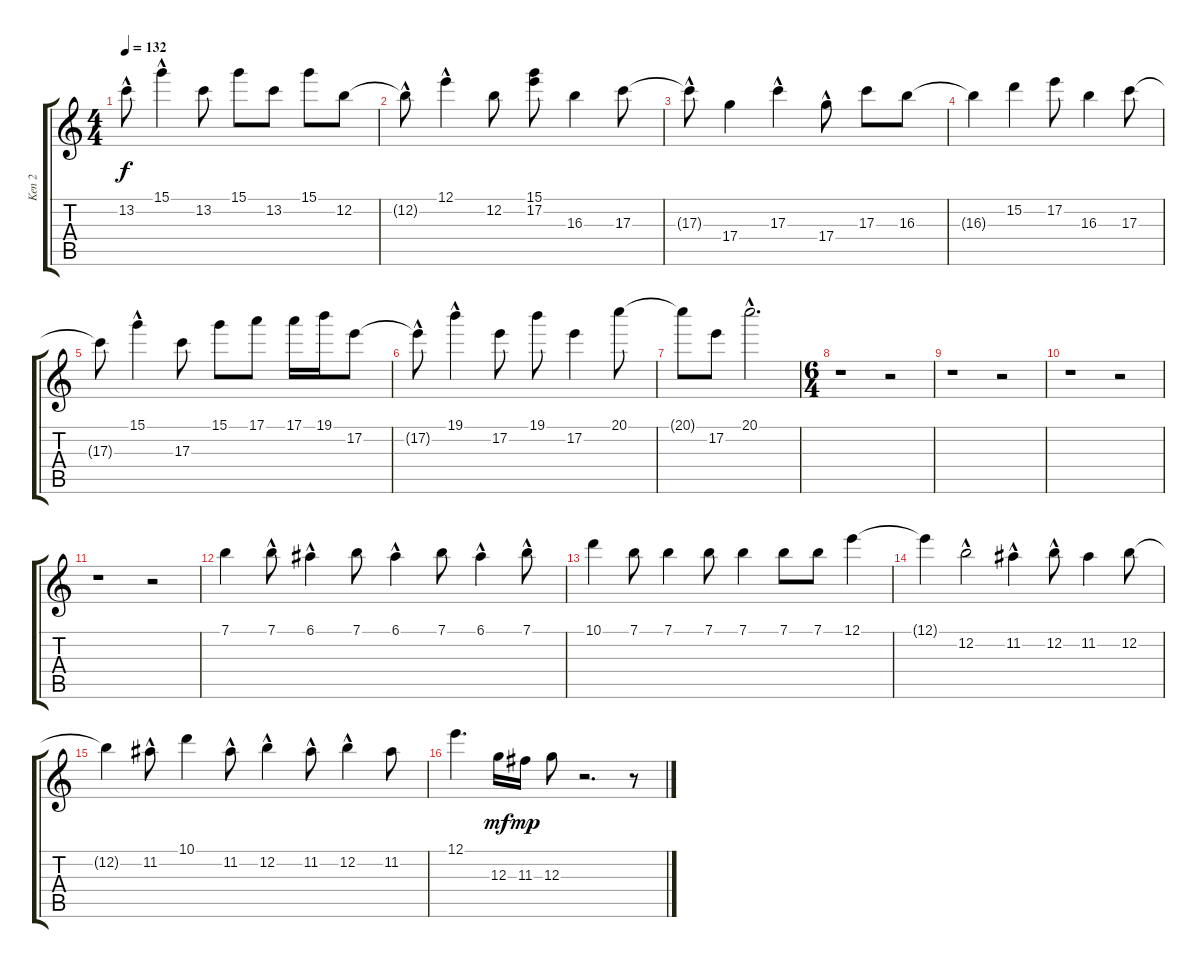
\track ("Ken 2" "Ken 2") {instrument overdrivenguitar}
\staff {score tabs}
\tuning (E4 B3 G3 D3 A2 E2) {hide}
\ts (4 4)
\tempo 132
\clef g2
\ks c
13.2{hac t}.8{dy f} 15.1{hac}.4 13.2.8 15.1.8 13.2.8 15.1.8 12.2.8 |
12.2{hac t}.8 12.1{hac}.4 12.2.8 (15.1 17.2).8 16.3.4 17.3.8 |
17.3{hac t}.8 17.4.4 17.3{hac}.4 17.4{hac}.8 17.3.8 16.3.8 |
16.3{t}.4 15.2.4 17.2.8 16.3.4 17.3.8 |
17.3{t}.8 15.1{hac}.4 17.3.8 15.1.8 17.1.8 17.1.16 19.1.16 17.2.8 |
17.2{hac t}.8 19.1{hac}.4 17.2.8 19.1.8 17.2.4 20.1.8 |
20.1{t}.8 17.2.8 20.1{hac}.2{d} |
\ts (6 4)
r.1 r.2 |
r.1 r.2 |
r.1 r.2 |
r.1 r.2 |
7.1.4 7.1{hac}.8 6.1{hac}.4 7.1.8 6.1{hac}.4 7.1.8 6.1{hac}.4 7.1{hac}.8 |
10.1.4 7.1.8 7.1.4 7.1.8 7.1.4 7.1.8 7.1.8 12.1.4 |
12.1{t}.4 12.2{hac}.2 11.2{hac}.4 12.2{hac}.8 11.2.4 12.2.8 |
12.2{t}.4 11.2{hac}.8 10.1.4 11.2{hac}.8 12.2{hac}.4 11.2{hac}.8 12.2{hac}.4 11.2.8 |
12.1.4{d} 12.3.16{dy mf} 11.3.16{dy mp} 12.3.8 r.2{d} r.8
